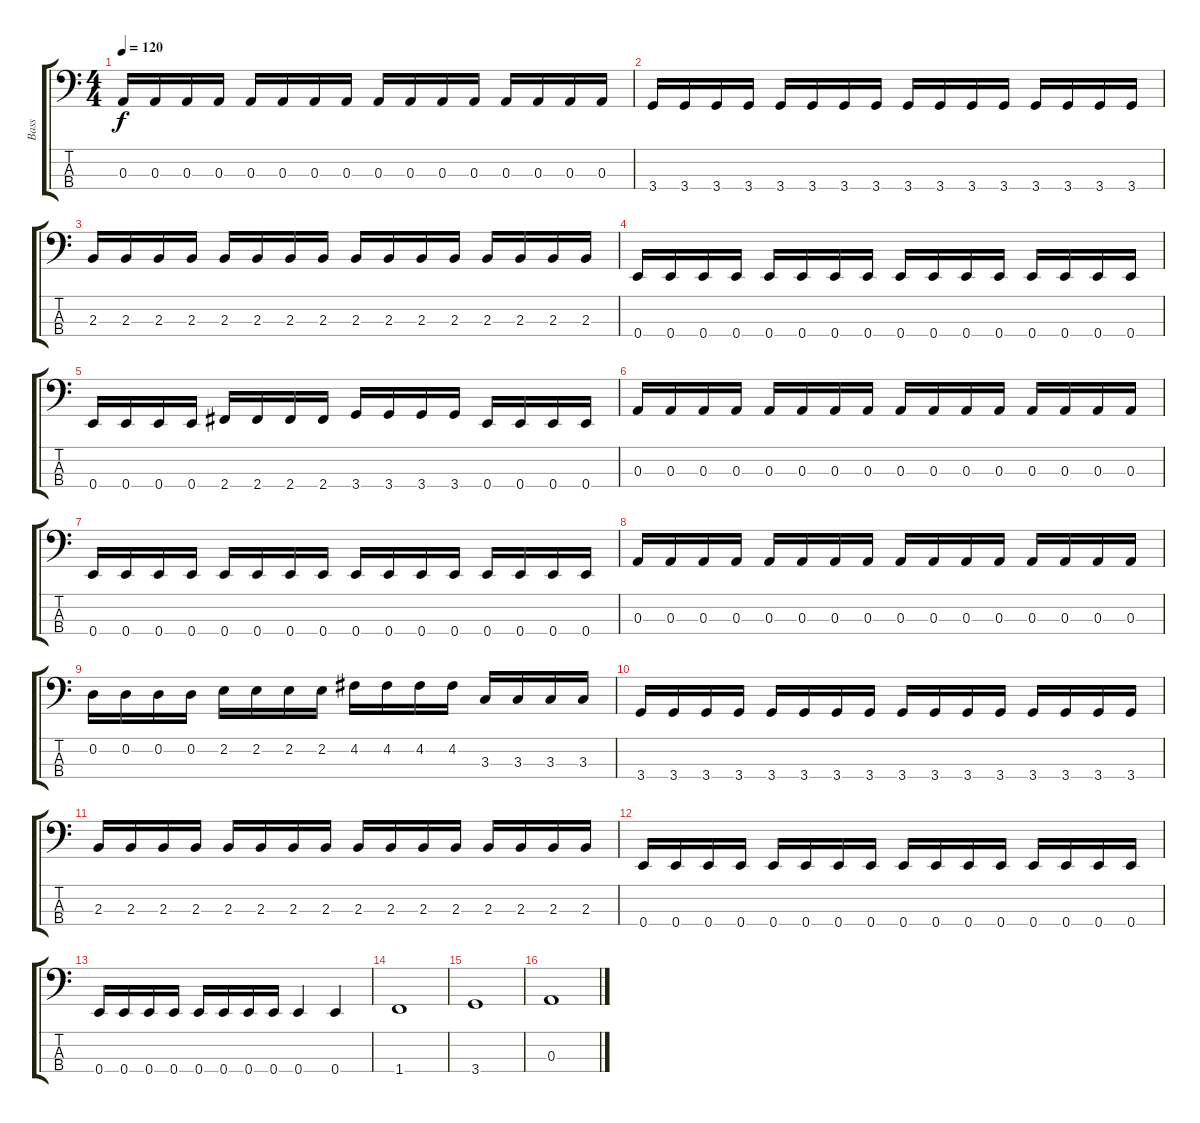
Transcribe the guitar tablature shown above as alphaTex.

\track ("Bass" "Bass") {instrument electricbassfinger}
\staff {score tabs}
\tuning (G2 D2 A1 E1) {hide}
\ts (4 4)
\tempo 120
\clef f4
\ks c
0.3.16{dy f} 0.3.16 0.3.16 0.3.16 0.3.16 0.3.16 0.3.16 0.3.16 0.3.16 0.3.16 0.3.16 0.3.16 0.3.16 0.3.16 0.3.16 0.3.16 |
3.4.16 3.4.16 3.4.16 3.4.16 3.4.16 3.4.16 3.4.16 3.4.16 3.4.16 3.4.16 3.4.16 3.4.16 3.4.16 3.4.16 3.4.16 3.4.16 |
2.3.16 2.3.16 2.3.16 2.3.16 2.3.16 2.3.16 2.3.16 2.3.16 2.3.16 2.3.16 2.3.16 2.3.16 2.3.16 2.3.16 2.3.16 2.3.16 |
0.4.16 0.4.16 0.4.16 0.4.16 0.4.16 0.4.16 0.4.16 0.4.16 0.4.16 0.4.16 0.4.16 0.4.16 0.4.16 0.4.16 0.4.16 0.4.16 |
0.4.16 0.4.16 0.4.16 0.4.16 2.4.16 2.4.16 2.4.16 2.4.16 3.4.16 3.4.16 3.4.16 3.4.16 0.4.16 0.4.16 0.4.16 0.4.16 |
0.3.16 0.3.16 0.3.16 0.3.16 0.3.16 0.3.16 0.3.16 0.3.16 0.3.16 0.3.16 0.3.16 0.3.16 0.3.16 0.3.16 0.3.16 0.3.16 |
0.4.16 0.4.16 0.4.16 0.4.16 0.4.16 0.4.16 0.4.16 0.4.16 0.4.16 0.4.16 0.4.16 0.4.16 0.4.16 0.4.16 0.4.16 0.4.16 |
0.3.16 0.3.16 0.3.16 0.3.16 0.3.16 0.3.16 0.3.16 0.3.16 0.3.16 0.3.16 0.3.16 0.3.16 0.3.16 0.3.16 0.3.16 0.3.16 |
0.2.16 0.2.16 0.2.16 0.2.16 2.2.16 2.2.16 2.2.16 2.2.16 4.2.16 4.2.16 4.2.16 4.2.16 3.3.16 3.3.16 3.3.16 3.3.16 |
3.4.16 3.4.16 3.4.16 3.4.16 3.4.16 3.4.16 3.4.16 3.4.16 3.4.16 3.4.16 3.4.16 3.4.16 3.4.16 3.4.16 3.4.16 3.4.16 |
2.3.16 2.3.16 2.3.16 2.3.16 2.3.16 2.3.16 2.3.16 2.3.16 2.3.16 2.3.16 2.3.16 2.3.16 2.3.16 2.3.16 2.3.16 2.3.16 |
0.4.16 0.4.16 0.4.16 0.4.16 0.4.16 0.4.16 0.4.16 0.4.16 0.4.16 0.4.16 0.4.16 0.4.16 0.4.16 0.4.16 0.4.16 0.4.16 |
0.4.16 0.4.16 0.4.16 0.4.16 0.4.16 0.4.16 0.4.16 0.4.16 0.4.4 0.4.4 |
1.4.1 |
3.4.1 |
0.3.1
